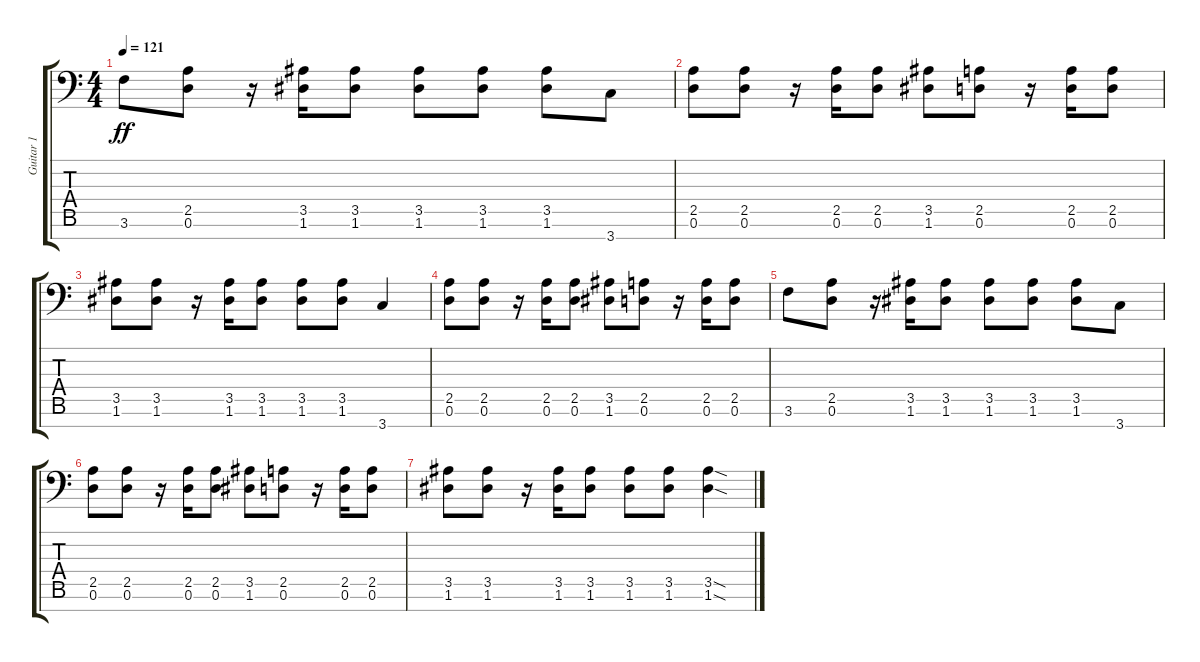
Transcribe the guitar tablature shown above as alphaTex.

\track ("Guitar 1" "Guitar 1") {instrument distortionguitar}
\staff {score tabs}
\tuning (D4 A3 F3 C3 G2 D2 A1) {hide}
\ts (4 4)
\tempo 121
\clef f4
\ks c
3.6.8{dy ff} (2.5 0.6).8 r.16 (3.5 1.6).16 (3.5 1.6).8 (3.5 1.6).8 (3.5 1.6).8 (3.5 1.6).8 3.7.8 |
(2.5 0.6).8 (2.5 0.6).8 r.16 (2.5 0.6).16 (2.5 0.6).8 (3.5 1.6).8 (2.5 0.6).8 r.16 (2.5 0.6).16 (2.5 0.6).8 |
(3.5 1.6).8 (3.5 1.6).8 r.16 (3.5 1.6).16 (3.5 1.6).8 (3.5 1.6).8 (3.5 1.6).8 3.7.4 |
(2.5 0.6).8 (2.5 0.6).8 r.16 (2.5 0.6).16 (2.5 0.6).8 (3.5 1.6).8 (2.5 0.6).8 r.16 (2.5 0.6).16 (2.5 0.6).8 |
3.6.8 (2.5 0.6).8 r.16 (3.5 1.6).16 (3.5 1.6).8 (3.5 1.6).8 (3.5 1.6).8 (3.5 1.6).8 3.7.8 |
(2.5 0.6).8 (2.5 0.6).8 r.16 (2.5 0.6).16 (2.5 0.6).8 (3.5 1.6).8 (2.5 0.6).8 r.16 (2.5 0.6).16 (2.5 0.6).8 |
(3.5 1.6).8 (3.5 1.6).8 r.16 (3.5 1.6).16 (3.5 1.6).8 (3.5 1.6).8 (3.5 1.6).8 (3.5{sod} 1.6{sod}).4
